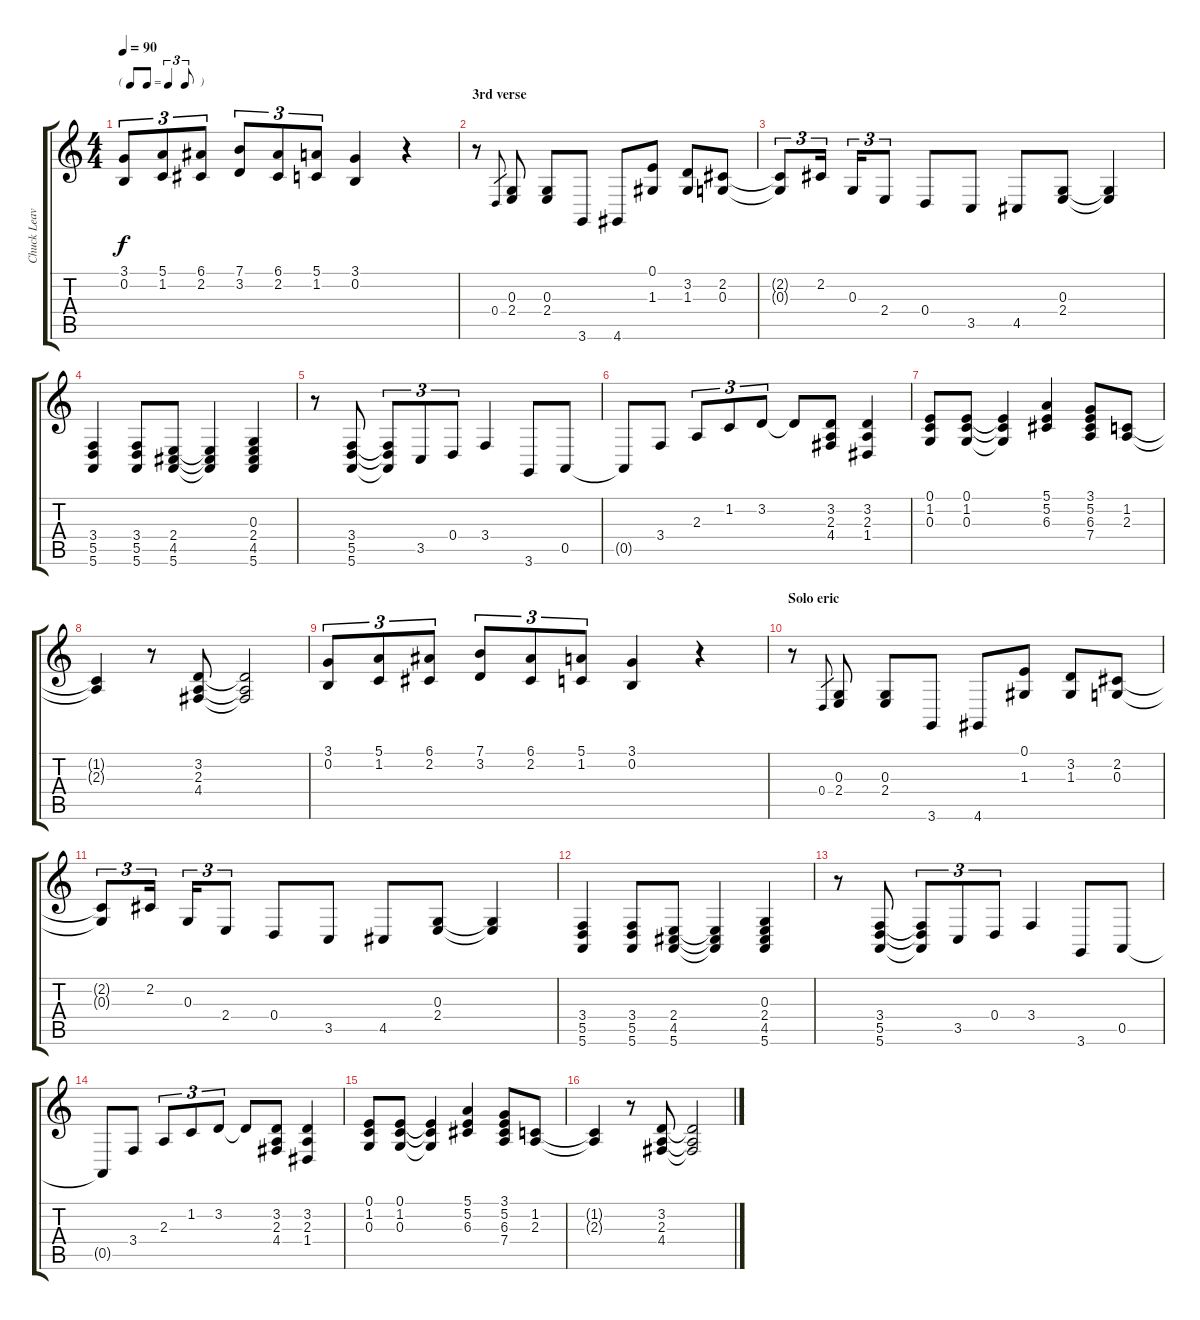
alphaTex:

\track ("Chuck Leavell" "Chuck Leav") {instrument acousticgrandpiano}
\staff {score tabs}
\tuning (E4 B3 G3 D3 A2 E2) {hide}
\ts (4 4)
\tf triplet8th
\tempo 90
\clef g2
\ks c
(3.1 0.2).8{tu (3 2) dy f} (5.1 1.2).8{tu (3 2)} (6.1 2.2).8{tu (3 2)} (7.1 3.2).8{tu (3 2)} (6.1 2.2).8{tu (3 2)} (5.1 1.2).8{tu (3 2)} (3.1 0.2).4 r.4 |
\section ("" "3rd verse")
r.8 0.4.8{gr} (0.3 2.4).8 (0.3 2.4).8 3.6.8 4.6.8 (0.1 1.3).8 (3.2 1.3).8 (2.2 0.3).8 |
(2.2{t} 0.3{t}).8{tu (3 2)} 2.2.16{tu (3 2)} 0.3.16{tu (3 2)} 2.4.8{tu (3 2)} 0.4.8 3.5.8 4.5.8 (0.3 2.4).8 (0.3{t} 2.4{t}).4 |
(3.4 5.5 5.6).4 (3.4 5.5 5.6).8 (2.4 4.5 5.6).8 (2.4{t} 4.5{t} 5.6{t}).4 (0.3 2.4 4.5 5.6).4 |
r.8 (3.4 5.5 5.6).8 (3.4{t} 5.5{t} 5.6{t}).8{tu (3 2)} 3.5.8{tu (3 2)} 0.4.8{tu (3 2)} 3.4.4 3.6.8 0.5.8 |
0.5{t}.8 3.4.8 2.3.8{tu (3 2)} 1.2.8{tu (3 2)} 3.2.8{tu (3 2)} 3.2{t}.8 (3.2 2.3 4.4).8 (3.2 2.3 1.4).4 |
(0.1 1.2 0.3).8 (0.1 1.2 0.3).8 (0.1{t} 1.2{t} 0.3{t}).4 (5.1 5.2 6.3).4 (3.1 5.2 6.3 7.4).8 (1.2 2.3).8 |
(1.2{t} 2.3{t}).4 r.8 (3.2 2.3 4.4).8 (3.2{t} 2.3{t} 4.4{t}).2 |
(3.1 0.2).8{tu (3 2)} (5.1 1.2).8{tu (3 2)} (6.1 2.2).8{tu (3 2)} (7.1 3.2).8{tu (3 2)} (6.1 2.2).8{tu (3 2)} (5.1 1.2).8{tu (3 2)} (3.1 0.2).4 r.4 |
\section ("" "Solo eric")
r.8 0.4.8{gr} (0.3 2.4).8 (0.3 2.4).8 3.6.8 4.6.8 (0.1 1.3).8 (3.2 1.3).8 (2.2 0.3).8 |
(2.2{t} 0.3{t}).8{tu (3 2)} 2.2.16{tu (3 2)} 0.3.16{tu (3 2)} 2.4.8{tu (3 2)} 0.4.8 3.5.8 4.5.8 (0.3 2.4).8 (0.3{t} 2.4{t}).4 |
(3.4 5.5 5.6).4 (3.4 5.5 5.6).8 (2.4 4.5 5.6).8 (2.4{t} 4.5{t} 5.6{t}).4 (0.3 2.4 4.5 5.6).4 |
r.8 (3.4 5.5 5.6).8 (3.4{t} 5.5{t} 5.6{t}).8{tu (3 2)} 3.5.8{tu (3 2)} 0.4.8{tu (3 2)} 3.4.4 3.6.8 0.5.8 |
0.5{t}.8 3.4.8 2.3.8{tu (3 2)} 1.2.8{tu (3 2)} 3.2.8{tu (3 2)} 3.2{t}.8 (3.2 2.3 4.4).8 (3.2 2.3 1.4).4 |
(0.1 1.2 0.3).8 (0.1 1.2 0.3).8 (0.1{t} 1.2{t} 0.3{t}).4 (5.1 5.2 6.3).4 (3.1 5.2 6.3 7.4).8 (1.2 2.3).8 |
(1.2{t} 2.3{t}).4 r.8 (3.2 2.3 4.4).8 (3.2{t} 2.3{t} 4.4{t}).2
